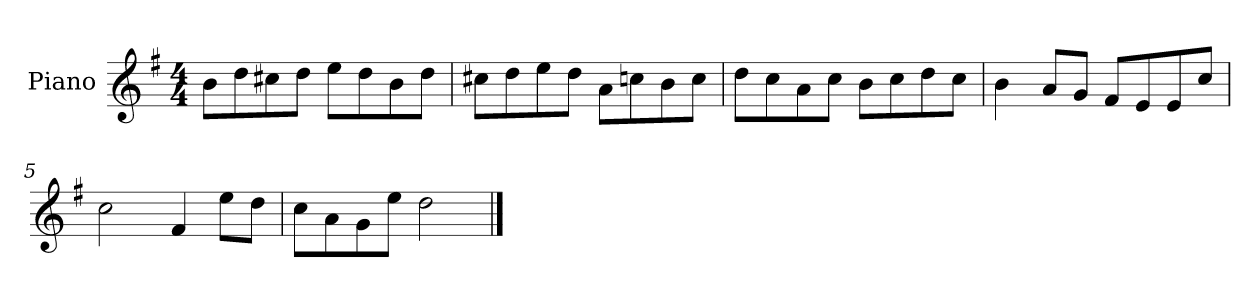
**kern
*part1
*staff1
*I"Piano
*I'P-no
*clefG2
*k[f#]
*M4/4
*MM90
=1
8b\L
8dd\
8cc#X\
8dd\J
8ee\L
8dd\
8b\
8dd\J
=2
8cc#X\L
8dd\
8ee\
8dd\J
8a\L
8ccn\
8b\
8cc\J
=3
8dd\L
8cc\
8a\
8cc\J
8b\L
8cc\
8dd\
8cc\J
=4
4b\
8a/L
8g/J
8f#/L
8e/
8e/
8cc/J
=5
2cc\
4f#/
8ee\L
8dd\J
!!LO:LB:g=z
=6
8cc\L
8a\
8g\
8ee\J
2dd\
==
*-
